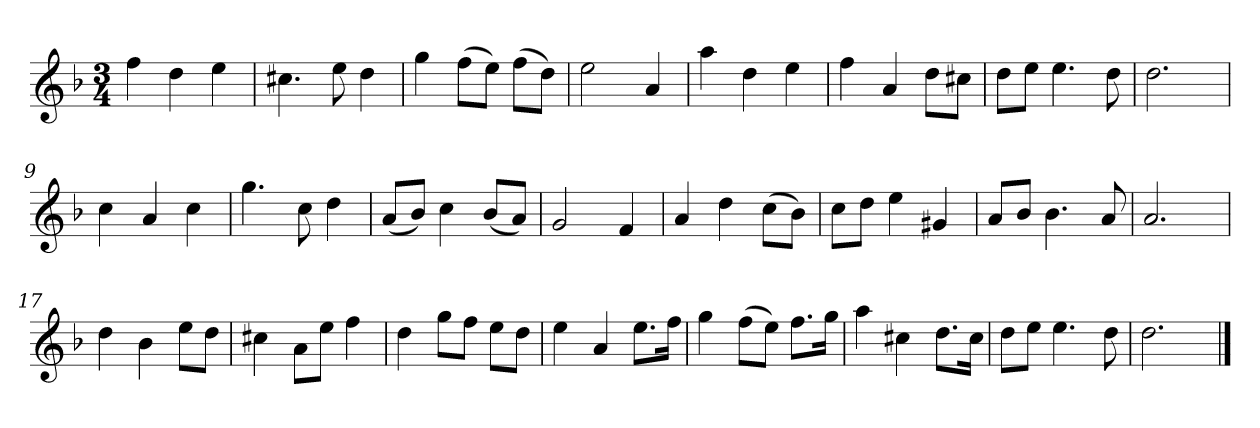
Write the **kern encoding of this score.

**kern
*part1
*staff1
*k[b-]
*M3/4
*MM120
=1
4ff
4dd
4ee
=2
4.cc#X
8ee
4dd
=3
4gg
(8ffL
8eeJ)
(8ffL
8ddJ)
=4
2ee
4a
=5
4aa
4dd
4ee
=6
4ff
4a
8ddL
8cc#XJ
=7
8ddL
8eeJ
4.ee
8dd
=8
2.dd
=9
4cc
4a
4cc
=10
4.gg
8cc
4dd
=11
(8aL
8b-J)
4cc
(8b-L
8aJ)
=12
2g
4f
=13
4a
4dd
(8ccL
8b-J)
=14
8ccL
8ddJ
4ee
4g#X
=15
8aL
8b-J
4.b-
8a
=16
2.a
=17
4dd
4b-
8eeL
8ddJ
=18
4cc#X
8aL
8eeJ
4ff
=19
4dd
8ggL
8ffJ
8eeL
8ddJ
=20
4ee
4a
8.eeL
16ffJk
=21
4gg
(8ffL
8eeJ)
8.ffL
16ggJk
=22
4aa
4cc#X
8.ddL
16cc#Jk
=23
8ddL
8eeJ
4.ee
8dd
=24
2.dd
==
*-
